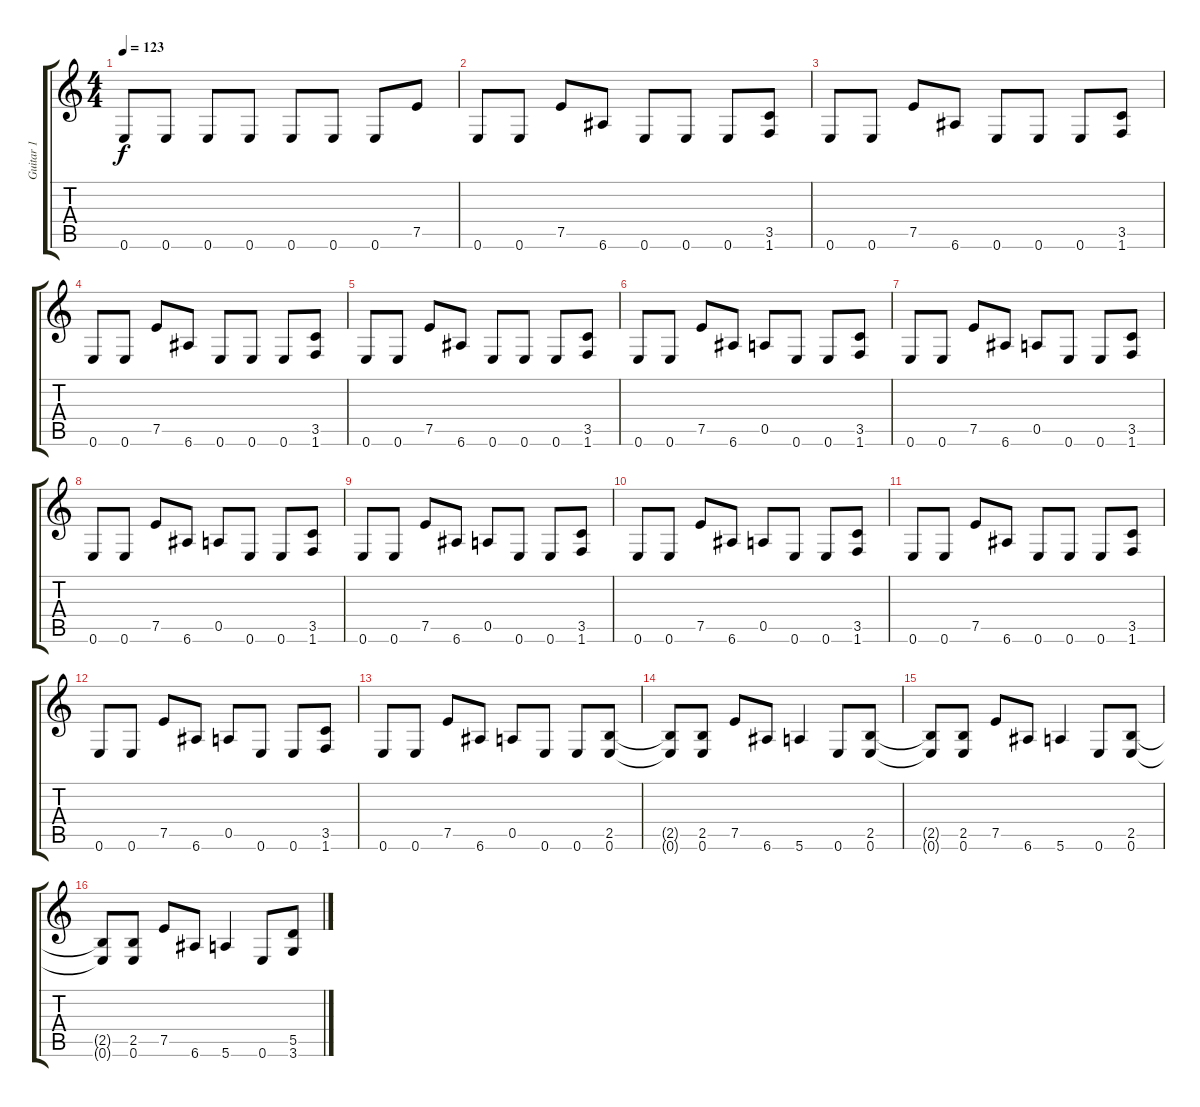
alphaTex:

\track ("Guitar 1" "Guitar 1") {instrument electricguitarclean}
\staff {score tabs}
\tuning (E4 B3 G3 D3 A2 E2) {hide}
\ts (4 4)
\tempo 123
\clef g2
\ks c
0.6.8{dy f} 0.6.8 0.6.8 0.6.8 0.6.8 0.6.8 0.6.8 7.5.8 |
0.6.8 0.6.8 7.5.8 6.6.8 0.6.8 0.6.8 0.6.8 (3.5 1.6).8 |
0.6.8 0.6.8 7.5.8 6.6.8 0.6.8 0.6.8 0.6.8 (3.5 1.6).8 |
0.6.8 0.6.8 7.5.8 6.6.8 0.6.8 0.6.8 0.6.8 (3.5 1.6).8 |
0.6.8 0.6.8 7.5.8 6.6.8 0.6.8 0.6.8 0.6.8 (3.5 1.6).8 |
0.6.8 0.6.8 7.5.8 6.6.8 0.5.8 0.6.8 0.6.8 (3.5 1.6).8 |
0.6.8 0.6.8 7.5.8 6.6.8 0.5.8 0.6.8 0.6.8 (3.5 1.6).8 |
0.6.8 0.6.8 7.5.8 6.6.8 0.5.8 0.6.8 0.6.8 (3.5 1.6).8 |
0.6.8 0.6.8 7.5.8 6.6.8 0.5.8 0.6.8 0.6.8 (3.5 1.6).8 |
0.6.8 0.6.8 7.5.8 6.6.8 0.5.8 0.6.8 0.6.8 (3.5 1.6).8 |
0.6.8 0.6.8 7.5.8 6.6.8 0.6.8 0.6.8 0.6.8 (3.5 1.6).8 |
0.6.8 0.6.8 7.5.8 6.6.8 0.5.8 0.6.8 0.6.8 (3.5 1.6).8 |
0.6.8 0.6.8 7.5.8 6.6.8 0.5.8 0.6.8 0.6.8 (2.5 0.6).8 |
(2.5{t} 0.6{t}).8 (2.5 0.6).8 7.5.8 6.6.8 5.6.4 0.6.8 (2.5 0.6).8 |
(2.5{t} 0.6{t}).8 (2.5 0.6).8 7.5.8 6.6.8 5.6.4 0.6.8 (2.5 0.6).8 |
(2.5{t} 0.6{t}).8 (2.5 0.6).8 7.5.8 6.6.8 5.6.4 0.6.8 (5.5 3.6).8
